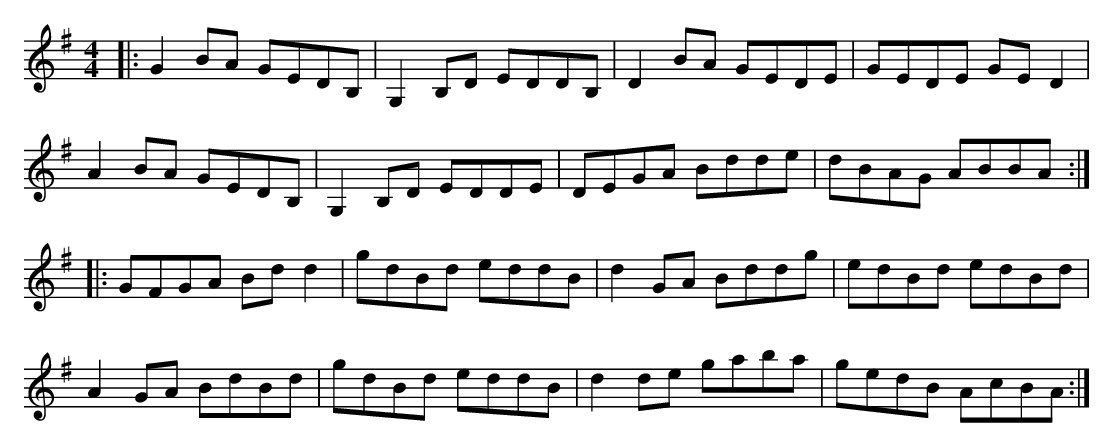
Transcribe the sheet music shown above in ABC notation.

X:1
M:4/4
K:G
|:G2BA GEDB,|G,2B,D EDDB,|D2BA GEDE|GEDE GED2|
A2 BA GEDB,|G,2B,D EDDE|DEGA Bdde|dBAG ABBA :|
|:GFGA Bdd2|gdBd eddB|d2GA Bddg|edBd edBd|
A2GA BdBd|gdBd eddB|d2de gaba|gedB AcBA:|
